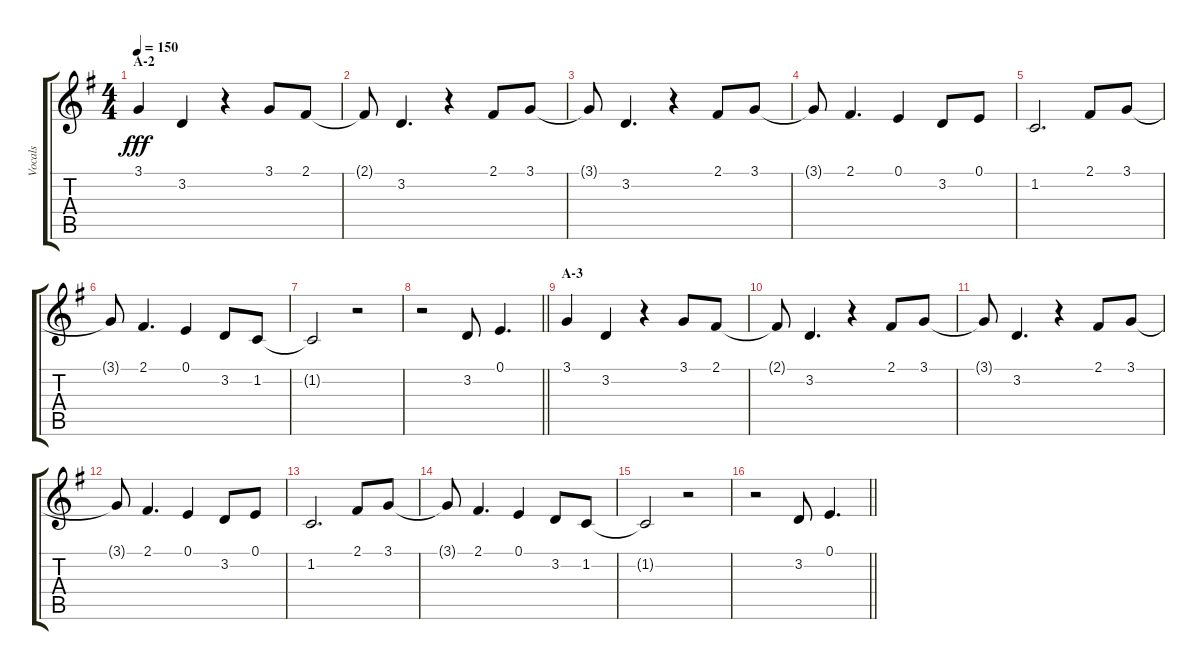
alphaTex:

\track ("Vocals" "Vocals") {instrument voiceoohs}
\staff {score tabs}
\tuning (E4 B3 G3 D3 A2 E2) {hide}
\ts (4 4)
\section ("" "A-2")
\tempo 150
\clef g2
\ks g
3.1.4{dy fff} 3.2.4 r.4 3.1.8 2.1.8 |
2.1{t}.8 3.2.4{d} r.4 2.1.8 3.1.8 |
3.1{t}.8 3.2.4{d} r.4 2.1.8 3.1.8 |
3.1{t}.8 2.1.4{d} 0.1.4 3.2.8 0.1.8 |
1.2.2{d} 2.1.8 3.1.8 |
3.1{t}.8 2.1.4{d} 0.1.4 3.2.8 1.2.8 |
1.2{t}.2 r.2 |
\barLineRight lightlight
r.2 3.2.8 0.1.4{d} |
\section ("" "A-3")
3.1.4 3.2.4 r.4 3.1.8 2.1.8 |
2.1{t}.8 3.2.4{d} r.4 2.1.8 3.1.8 |
3.1{t}.8 3.2.4{d} r.4 2.1.8 3.1.8 |
3.1{t}.8 2.1.4{d} 0.1.4 3.2.8 0.1.8 |
1.2.2{d} 2.1.8 3.1.8 |
3.1{t}.8 2.1.4{d} 0.1.4 3.2.8 1.2.8 |
1.2{t}.2 r.2 |
\barLineRight lightlight
r.2 3.2.8 0.1.4{d}
